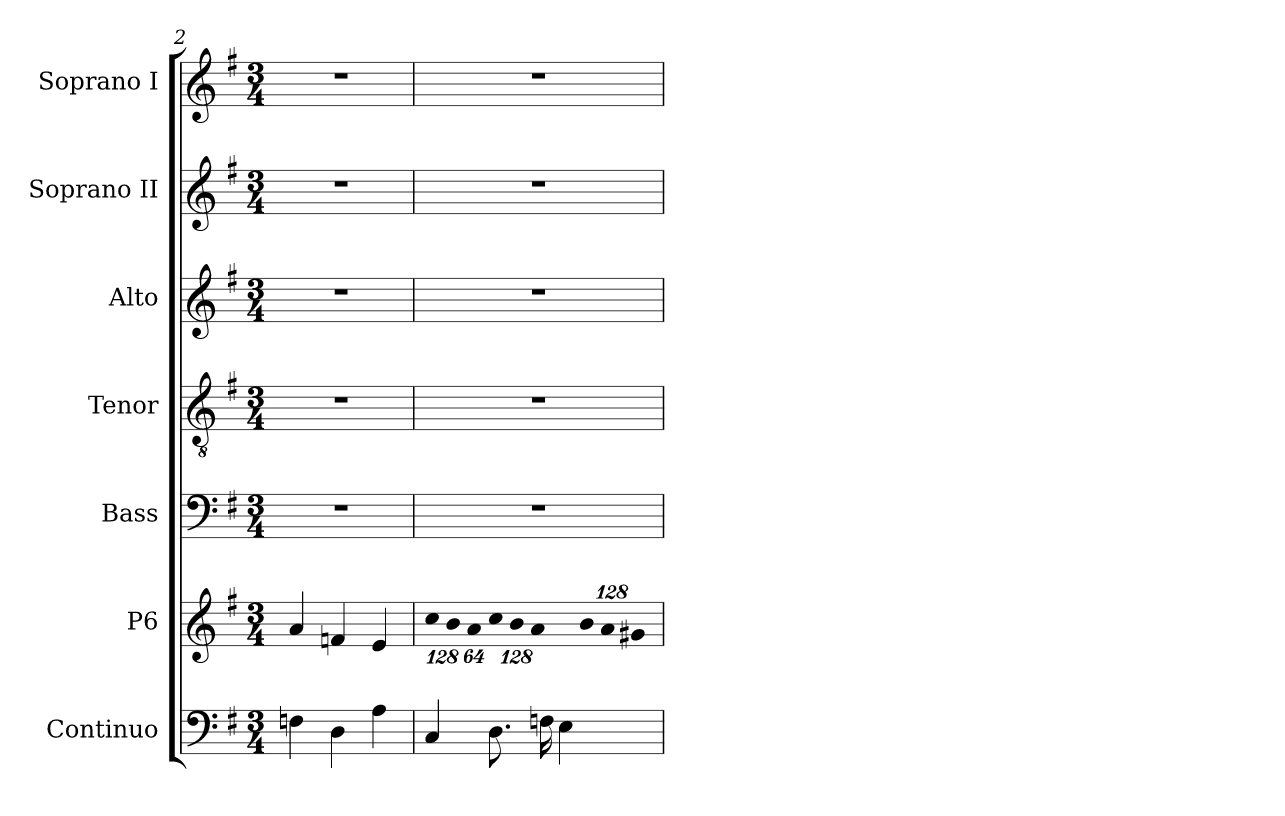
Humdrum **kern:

**kern	**kern	**kern	**kern	**kern	**kern	**kern
*part7	*part6	*part5	*part4	*part3	*part2	*part1
*staff7	*staff6	*staff5	*staff4	*staff3	*staff2	*staff1
*I"Continuo	*I"P6	*I"Bass	*I"Tenor	*I"Alto	*I"Soprano II	*I"Soprano I
*	*	*I'B.	*I'T.	*I'A.	*I'S.	*I'S.
*clefF4	*clefG2	*clefF4	*clefGv2	*clefG2	*clefG2	*clefG2
*	*	*	*ITrd7c12	*	*	*
*k[f#]	*k[f#]	*k[f#]	*k[f#]	*k[f#]	*k[f#]	*k[f#]
*G:	*G:	*G:	*G:	*G:	*G:	*G:
*M3/4	*M3/4	*M3/4	*M3/4	*M3/4	*M3/4	*M3/4
=2	=2	=2	=2	=2	=2	=2
!	!	!LO:N:vis=1	!LO:N:vis=1	!LO:N:vis=1	!LO:N:vis=1	!LO:N:vis=1
4Fni\	4ai/	2.r	2.r	2.r	2.r	2.r
4Di\	4fni/	.	.	.	.	.
4Ai\	4ei/	.	.	.	.	.
=3	=3	=3	=3	=3	=3	=3
*	*Xbrackettup	*	*	*	*	*
!	!LO:N:vis=8	!LO:N:vis=1	!LO:N:vis=1	!LO:N:vis=1	!LO:N:vis=1	!LO:N:vis=1
4Ci/	1024%85cci\	2.r	2.r	2.r	2.r	2.r
!	!LO:N:vis=8	!	!	!	!	!
.	1024%85bi\	.	.	.	.	.
!	!LO:N:vis=8	!	!	!	!	!
.	512%43ai\	.	.	.	.	.
!	!LO:N:vis=8	!	!	!	!	!
8.Di\	1024%85cci\	.	.	.	.	.
!	!LO:N:vis=8	!	!	!	!	!
.	1024%85bi\	.	.	.	.	.
!	!LO:N:vis=8	!	!	!	!	!
.	512%43ai\	.	.	.	.	.
16Fni\	.	.	.	.	.	.
!	!LO:N:vis=8	!	!	!	!	!
4Ei\	1024%85bi/	.	.	.	.	.
!	!LO:N:vis=8	!	!	!	!	!
.	1024%85ai/	.	.	.	.	.
!	!LO:N:vis=8	!	!	!	!	!
.	512%43g#Xi/	.	.	.	.	.
=	=	=	=	=	=	=
*-	*-	*-	*-	*-	*-	*-
